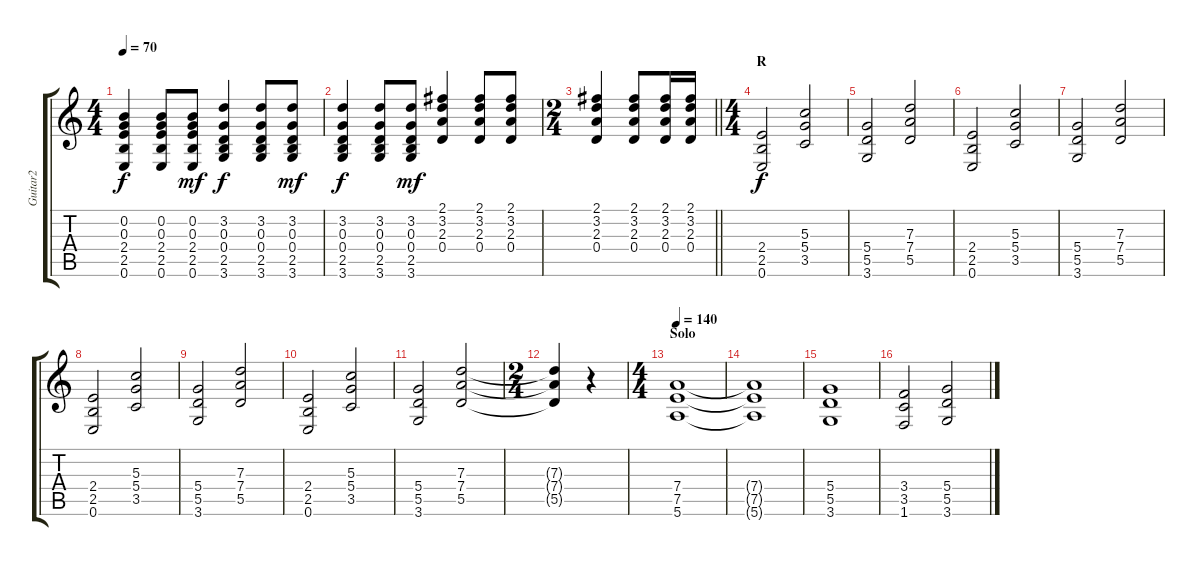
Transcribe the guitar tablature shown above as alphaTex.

\track ("Guitar2" "Guitar2") {instrument distortionguitar}
\staff {score tabs}
\tuning (E4 B3 G3 D3 A2 E2) {hide}
\ts (4 4)
\tempo 70
\clef g2
\ks c
(0.2 0.3 2.4 2.5 0.6).4{dy f} (0.2 0.3 2.4 2.5 0.6).8 (0.2 0.3 2.4 2.5 0.6).8{dy mf} (3.2 0.3 0.4 2.5 3.6).4{dy f} (3.2 0.3 0.4 2.5 3.6).8 (3.2 0.3 0.4 2.5 3.6).8{dy mf} |
(3.2 0.3 0.4 2.5 3.6).4{dy f} (3.2 0.3 0.4 2.5 3.6).8 (3.2 0.3 0.4 2.5 3.6).8{dy mf} (2.1 3.2 2.3 0.4).4 (2.1 3.2 2.3 0.4).8 (2.1 3.2 2.3 0.4).8 |
\ts (2 4)
\barLineRight lightlight
(2.1 3.2 2.3 0.4).4 (2.1 3.2 2.3 0.4).8 (2.1 3.2 2.3 0.4).16 (2.1 3.2 2.3 0.4).16 |
\ts (4 4)
\section ("" "R")
(2.4 2.5 0.6).2{dy f instrument distortionguitar} (5.3 5.4 3.5).2 |
(5.4 5.5 3.6).2 (7.3 7.4 5.5).2 |
(2.4 2.5 0.6).2{instrument distortionguitar} (5.3 5.4 3.5).2 |
(5.4 5.5 3.6).2 (7.3 7.4 5.5).2 |
(2.4 2.5 0.6).2{instrument distortionguitar} (5.3 5.4 3.5).2 |
(5.4 5.5 3.6).2 (7.3 7.4 5.5).2 |
(2.4 2.5 0.6).2 (5.3 5.4 3.5).2 |
(5.4 5.5 3.6).2 (7.3 7.4 5.5).2 |
\ts (2 4)
(7.3{t} 7.4{t} 5.5{t}).4 r.4 |
\ts (4 4)
\section ("" "Solo")
\tempo 140
(7.4 7.5 5.6).1 |
(7.4{t} 7.5{t} 5.6{t}).1 |
(5.4 5.5 3.6).1 |
(3.4 3.5 1.6).2 (5.4 5.5 3.6).2
